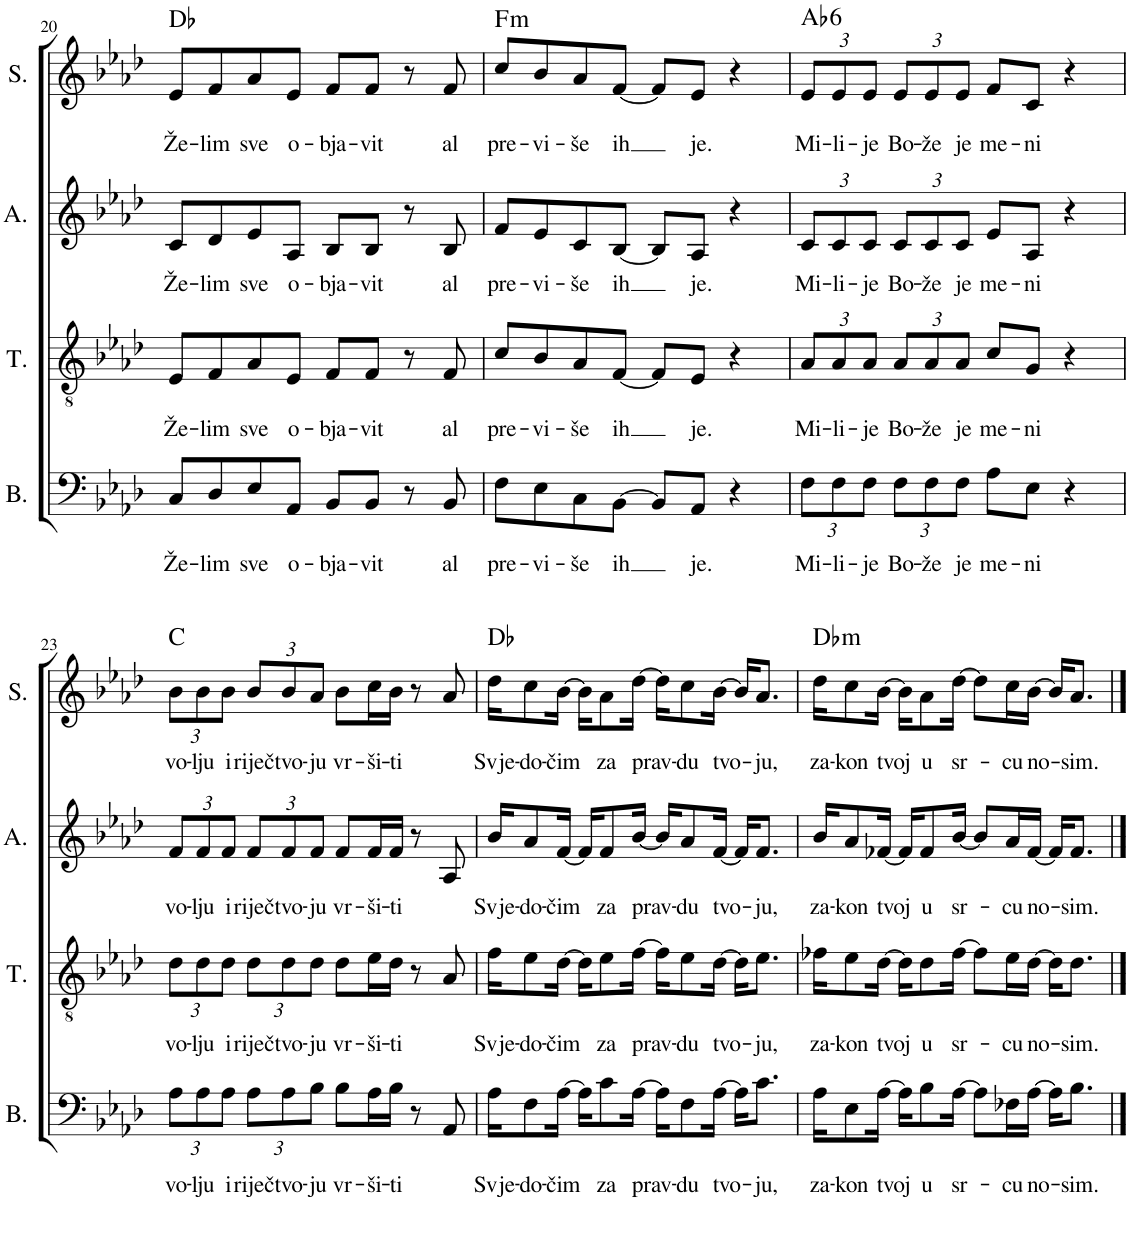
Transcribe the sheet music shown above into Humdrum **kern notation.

**kern	**text	**text	**kern	**text	**text	**kern	**text	**text	**kern	**text	**text	**harte
*part4	*part4	*part4	*part3	*part3	*part3	*part2	*part2	*part2	*part1	*part1	*part1	*part1
*staff4	*staff4	*staff4	*staff3	*staff3	*staff3	*staff2	*staff2	*staff2	*staff1	*staff1	*staff1	*
*I"Bass	*	*	*I"Tenor	*	*	*I"Alto	*	*	*I"Soprano	*	*	*
*I'B.	*	*	*I'T.	*	*	*I'A.	*	*	*I'S.	*	*	*
!!LO:PB:g=z
*clefF4	*	*	*clefGv2	*	*	*clefG2	*	*	*clefG2	*	*	*
*k[b-e-a-d-]	*	*	*k[b-e-a-d-]	*	*	*k[b-e-a-d-]	*	*	*k[b-e-a-d-]	*	*	*
*M4/4	*	*	*M4/4	*	*	*M4/4	*	*	*M4/4	*	*	*
=20	=20	=20	=20	=20	=20	=20	=20	=20	=20	=20	=20	=20
!	!	!LO:LY:b	!	!	!LO:LY:b	!	!	!LO:LY:b	!	!	!LO:LY:b	!
8C/L	.	Že-	8E-/L	.	Že-	8c/L	.	Že-	8e-/L	.	Že-	Db:maj
!	!	!LO:LY:b	!	!	!LO:LY:b	!	!	!LO:LY:b	!	!	!LO:LY:b	!
8D-/	.	-lim	8F/	.	-lim	8d-/	.	-lim	8f/	.	-lim	.
!	!	!LO:LY:b	!	!	!LO:LY:b	!	!	!LO:LY:b	!	!	!LO:LY:b	!
8E-/	.	sve	8A-/	.	sve	8e-/	.	sve	8a-/	.	sve	.
!	!	!LO:LY:b	!	!	!LO:LY:b	!	!	!LO:LY:b	!	!	!LO:LY:b	!
8AA-/J	.	o-	8E-/J	.	o-	8A-/J	.	o-	8e-/J	.	o-	.
!	!	!LO:LY:b	!	!	!LO:LY:b	!	!	!LO:LY:b	!	!	!LO:LY:b	!
8BB-/L	.	-bja-	8F/L	.	-bja-	8B-/L	.	-bja-	8f/L	.	-bja-	.
!	!	!LO:LY:b	!	!	!LO:LY:b	!	!	!LO:LY:b	!	!	!LO:LY:b	!
8BB-/J	.	-vit	8F/J	.	-vit	8B-/J	.	-vit	8f/J	.	-vit	.
8r	.	.	8r	.	.	8r	.	.	8r	.	.	.
!	!	!LO:LY:b	!	!	!LO:LY:b	!	!	!LO:LY:b	!	!	!LO:LY:b	!
8BB-/	.	al	8F/	.	al	8B-/	.	al	8f/	.	al	.
=21	=21	=21	=21	=21	=21	=21	=21	=21	=21	=21	=21	=21
!	!	!LO:LY:b	!	!	!LO:LY:b	!	!	!LO:LY:b	!	!	!LO:LY:b	!LO:H:kt=m
8F\L	.	pre-	8c/L	.	pre-	8f/L	.	pre-	8cc/L	.	pre-	F:min
!	!	!LO:LY:b	!	!	!LO:LY:b	!	!	!LO:LY:b	!	!	!LO:LY:b	!
8E-\	.	-vi-	8B-/	.	-vi-	8e-/	.	-vi-	8b-/	.	-vi-	.
!	!	!LO:LY:b	!	!	!LO:LY:b	!	!	!LO:LY:b	!	!	!LO:LY:b	!
8C\	.	-še	8A-/	.	-še	8c/	.	-še	8a-/	.	-še	.
!	!	!LO:LY:b	!	!	!LO:LY:b	!	!	!LO:LY:b	!	!	!LO:LY:b	!
[8BB-\J	.	ih	[8F/J	.	ih	[8B-/J	.	ih	[8f/J	.	ih	.
8BB-/L]	.	.	8F/L]	.	.	8B-/L]	.	.	8f/L]	.	.	.
!	!	!LO:LY:b	!	!	!LO:LY:b	!	!	!LO:LY:b	!	!	!LO:LY:b	!
8AA-/J	.	je.	8E-/J	.	je.	8A-/J	.	je.	8e-/J	.	je.	.
4r	.	.	4r	.	.	4r	.	.	4r	.	.	.
=22	=22	=22	=22	=22	=22	=22	=22	=22	=22	=22	=22	=22
*Xbrackettup	*	*	*	*	*	*	*	*	*	*	*	*
!	!	!LO:LY:b	!	!	!	!	!	!	!	!	!	!
*	*	*	*Xbrackettup	*	*	*	*	*	*	*	*	*
!	!	!	!	!	!LO:LY:b	!	!	!	!	!	!	!
*	*	*	*	*	*	*Xbrackettup	*	*	*	*	*	*
!	!	!	!	!	!	!	!	!LO:LY:b	!	!	!	!
*	*	*	*	*	*	*	*	*	*Xbrackettup	*	*	*
!	!	!	!	!	!	!	!	!	!	!	!LO:LY:b	!LO:H:kt=6
12F\L	.	Mi-	12A-/L	.	Mi-	12c/L	.	Mi-	12e-/L	.	Mi-	Ab:maj6
!	!	!LO:LY:b	!	!	!LO:LY:b	!	!	!LO:LY:b	!	!	!LO:LY:b	!
12F\	.	-li-	12A-/	.	-li-	12c/	.	-li-	12e-/	.	-li-	.
!	!	!LO:LY:b	!	!	!LO:LY:b	!	!	!LO:LY:b	!	!	!LO:LY:b	!
12F\J	.	-je	12A-/J	.	-je	12c/J	.	-je	12e-/J	.	-je	.
!	!	!LO:LY:b	!	!	!LO:LY:b	!	!	!LO:LY:b	!	!	!LO:LY:b	!
12F\L	.	Bo-	12A-/L	.	Bo-	12c/L	.	Bo-	12e-/L	.	Bo-	.
!	!	!LO:LY:b	!	!	!LO:LY:b	!	!	!LO:LY:b	!	!	!LO:LY:b	!
12F\	.	-že	12A-/	.	-že	12c/	.	-že	12e-/	.	-že	.
!	!	!LO:LY:b	!	!	!LO:LY:b	!	!	!LO:LY:b	!	!	!LO:LY:b	!
12F\J	.	je	12A-/J	.	je	12c/J	.	je	12e-/J	.	je	.
!	!	!LO:LY:b	!	!	!LO:LY:b	!	!	!LO:LY:b	!	!	!LO:LY:b	!
8A-\L	.	me-	8c/L	.	me-	8e-/L	.	me-	8f/L	.	me-	.
!	!	!LO:LY:b	!	!	!LO:LY:b	!	!	!LO:LY:b	!	!	!LO:LY:b	!
8E-\J	.	-ni	8G/J	.	-ni	8A-/J	.	-ni	8c/J	.	-ni	.
4r	.	.	4r	.	.	4r	.	.	4r	.	.	.
!!LO:LB:g=z
=23	=23	=23	=23	=23	=23	=23	=23	=23	=23	=23	=23	=23
!	!	!LO:LY:b	!	!	!LO:LY:b	!	!	!LO:LY:b	!	!	!LO:LY:b	!
12A-\L	.	vo-	12d-\L	.	vo-	12f/L	.	vo-	12b-\L	.	vo-	C:maj
!	!	!LO:LY:b	!	!	!LO:LY:b	!	!	!LO:LY:b	!	!	!LO:LY:b	!
12A-\	.	-lju	12d-\	.	-lju	12f/	.	-lju	12b-\	.	-lju	.
!	!	!LO:LY:b	!	!	!LO:LY:b	!	!	!LO:LY:b	!	!	!LO:LY:b	!
12A-\J	.	i	12d-\J	.	i	12f/J	.	i	12b-\J	.	i	.
!	!	!LO:LY:b	!	!	!LO:LY:b	!	!	!LO:LY:b	!	!	!LO:LY:b	!
12A-\L	.	riječ	12d-\L	.	riječ	12f/L	.	riječ	12b-/L	.	riječ	.
!	!	!LO:LY:b	!	!	!LO:LY:b	!	!	!LO:LY:b	!	!	!LO:LY:b	!
12A-\	.	tvo-	12d-\	.	tvo-	12f/	.	tvo-	12b-/	.	tvo-	.
!	!	!LO:LY:b	!	!	!LO:LY:b	!	!	!LO:LY:b	!	!	!LO:LY:b	!
12B-\J	.	-ju	12d-\J	.	-ju	12f/J	.	-ju	12a-/J	.	-ju	.
!	!	!LO:LY:b	!	!	!LO:LY:b	!	!	!LO:LY:b	!	!	!LO:LY:b	!
8B-\L	.	vr-	8d-\L	.	vr-	8f/L	.	vr-	8b-\L	.	vr-	.
!	!	!LO:LY:b	!	!	!LO:LY:b	!	!	!LO:LY:b	!	!	!LO:LY:b	!
16A-\L	.	-ši-	16e-\L	.	-ši-	16f/L	.	-ši-	16cc\L	.	-ši-	.
!	!	!LO:LY:b	!	!	!LO:LY:b	!	!	!LO:LY:b	!	!	!LO:LY:b	!
16B-\JJ	.	-ti	16d-\JJ	.	-ti	16f/JJ	.	-ti	16b-\JJ	.	-ti	.
8r	.	.	8r	.	.	8r	.	.	8r	.	.	.
8AA-/	.	.	8A-/	.	.	8A-/	.	.	8a-/	.	.	.
=24	=24	=24	=24	=24	=24	=24	=24	=24	=24	=24	=24	=24
!	!	!LO:LY:b	!	!	!LO:LY:b	!	!	!LO:LY:b	!	!	!LO:LY:b	!
16A-\KL	.	Svje-	16f\KL	.	Svje-	16b-/KL	.	Svje-	16dd-\KL	.	Svje-	Db:maj
!	!	!LO:LY:b	!	!	!LO:LY:b	!	!	!LO:LY:b	!	!	!LO:LY:b	!
8F\	.	-do-	8e-\	.	-do-	8a-/	.	-do-	8cc\	.	-do-	.
!	!	!LO:LY:b	!	!	!LO:LY:b	!	!	!LO:LY:b	!	!	!LO:LY:b	!
[16A-\Jk	.	-čim	[16d-\Jk	.	-čim	[16f/Jk	.	-čim	[16b-\Jk	.	-čim	.
16A-\KL]	.	.	16d-\KL]	.	.	16f/KL]	.	.	16b-\KL]	.	.	.
!	!	!LO:LY:b	!	!	!LO:LY:b	!	!	!LO:LY:b	!	!	!LO:LY:b	!
8c\	.	za	8e-\	.	za	8f/	.	za	8a-\	.	za	.
!	!	!LO:LY:b	!	!	!LO:LY:b	!	!	!LO:LY:b	!	!	!LO:LY:b	!
[16A-\Jk	.	prav-	[16f\Jk	.	prav-	[16b-/Jk	.	prav-	[16dd-\Jk	.	prav-	.
16A-\KL]	.	.	16f\KL]	.	.	16b-/KL]	.	.	16dd-\KL]	.	.	.
!	!	!LO:LY:b	!	!	!LO:LY:b	!	!	!LO:LY:b	!	!	!LO:LY:b	!
8F\	.	-du	8e-\	.	-du	8a-/	.	-du	8cc\	.	-du	.
!	!	!LO:LY:b	!	!	!LO:LY:b	!	!	!LO:LY:b	!	!	!LO:LY:b	!
[16A-\Jk	.	tvo-	[16d-\Jk	.	tvo-	[16f/Jk	.	tvo-	[16b-\Jk	.	tvo-	.
16A-\KL]	.	.	16d-\KL]	.	.	16f/KL]	.	.	16b-/KL]	.	.	.
!	!	!LO:LY:b	!	!	!LO:LY:b	!	!	!LO:LY:b	!	!	!LO:LY:b	!
8.c\J	.	-ju,	8.e-\J	.	-ju,	8.f/J	.	-ju,	8.a-/J	.	-ju,	.
=25	=25	=25	=25	=25	=25	=25	=25	=25	=25	=25	=25	=25
!	!	!LO:LY:b	!	!	!LO:LY:b	!	!	!LO:LY:b	!	!	!LO:LY:b	!LO:H:kt=m
16A-\KL	.	za-	16f-X\KL	.	za-	16b-/KL	.	za-	16dd-\KL	.	za-	Db:min
!	!	!LO:LY:b	!	!	!LO:LY:b	!	!	!LO:LY:b	!	!	!LO:LY:b	!
8E-\	.	-kon	8e-\	.	-kon	8a-/	.	-kon	8cc\	.	-kon	.
!	!	!LO:LY:b	!	!	!LO:LY:b	!	!	!LO:LY:b	!	!	!LO:LY:b	!
[16A-\Jk	.	tvoj	[16d-\Jk	.	tvoj	[16f-X/Jk	.	tvoj	[16b-\Jk	.	tvoj	.
16A-\KL]	.	.	16d-\KL]	.	.	16f-/KL]	.	.	16b-\KL]	.	.	.
!	!	!LO:LY:b	!	!	!LO:LY:b	!	!	!LO:LY:b	!	!	!LO:LY:b	!
8B-\	.	u	8d-\	.	u	8f-/	.	u	8a-\	.	u	.
!	!	!LO:LY:b	!	!	!LO:LY:b	!	!	!LO:LY:b	!	!	!LO:LY:b	!
[16A-\Jk	.	sr-	[16f-\Jk	.	sr-	[16b-/Jk	.	sr-	[16dd-\Jk	.	sr-	.
8A-\L]	.	.	8f-\L]	.	.	8b-/L]	.	.	8dd-\L]	.	.	.
!	!	!LO:LY:b	!	!	!LO:LY:b	!	!	!LO:LY:b	!	!	!LO:LY:b	!
16F-X\L	.	-cu	16e-\L	.	-cu	16a-/L	.	-cu	16cc\L	.	-cu	.
!	!	!LO:LY:b	!	!	!LO:LY:b	!	!	!LO:LY:b	!	!	!LO:LY:b	!
[16A-\JJ	.	no-	[16d-\JJ	.	no-	[16f-/JJ	.	no-	[16b-\JJ	.	no-	.
16A-\KL]	.	.	16d-\KL]	.	.	16f-/KL]	.	.	16b-/KL]	.	.	.
!	!	!LO:LY:b	!	!	!LO:LY:b	!	!	!LO:LY:b	!	!	!LO:LY:b	!
8.B-\J	.	-sim.	8.d-\J	.	-sim.	8.f-/J	.	-sim.	8.a-/J	.	-sim.	.
==	==	==	==	==	==	==	==	==	==	==	==	==
*-	*-	*-	*-	*-	*-	*-	*-	*-	*-	*-	*-	*-
